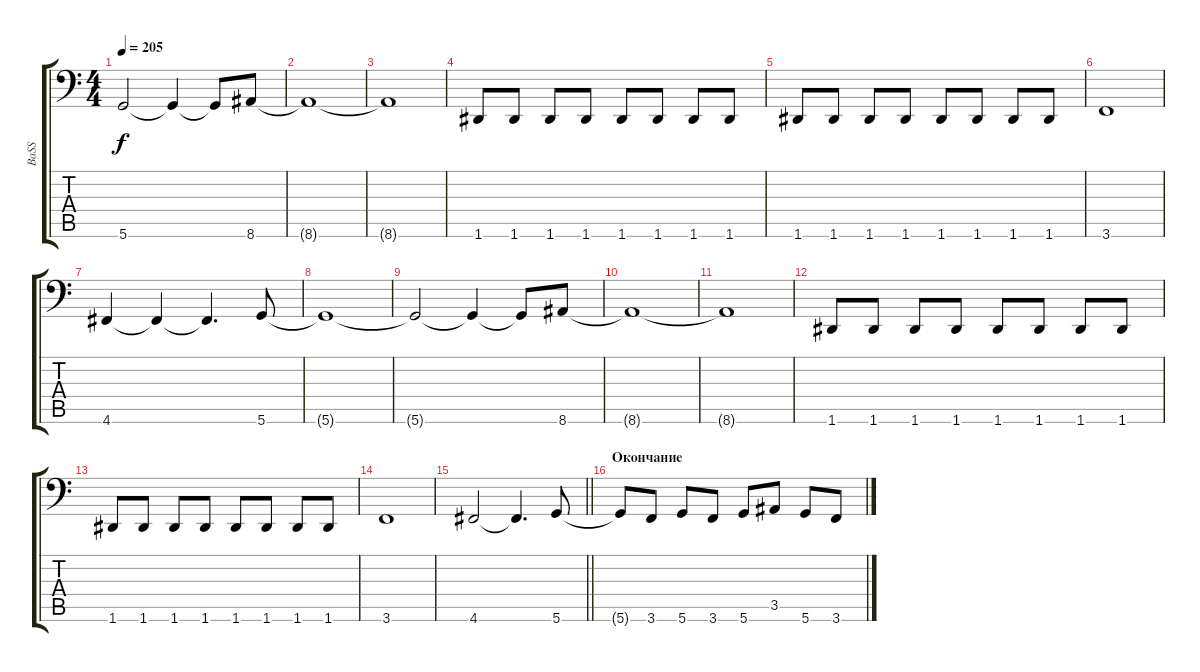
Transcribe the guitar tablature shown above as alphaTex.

\track ("BaSS" "BaSS") {instrument electricbassfinger}
\staff {score tabs}
\tuning (D3 A2 F2 C2 G1 D1) {hide}
\ts (4 4)
\tempo 205
\clef f4
\ks c
5.6{t}.2{dy f} 5.6{t}.4 5.6{t}.8 8.6.8 |
8.6{t}.1 |
8.6{t}.1 |
1.6.8 1.6.8 1.6.8 1.6.8 1.6.8 1.6.8 1.6.8 1.6.8 |
1.6.8 1.6.8 1.6.8 1.6.8 1.6.8 1.6.8 1.6.8 1.6.8 |
3.6.1 |
4.6.4 4.6{t}.4 4.6{t}.4{d} 5.6.8 |
5.6{t}.1 |
5.6{t}.2 5.6{t}.4 5.6{t}.8 8.6.8 |
8.6{t}.1 |
8.6{t}.1 |
1.6.8 1.6.8 1.6.8 1.6.8 1.6.8 1.6.8 1.6.8 1.6.8 |
1.6.8 1.6.8 1.6.8 1.6.8 1.6.8 1.6.8 1.6.8 1.6.8 |
3.6.1 |
\barLineRight lightlight
4.6.2 4.6{t}.4{d} 5.6.8 |
\section ("" "Окончание")
5.6{t}.8 3.6.8 5.6.8 3.6.8 5.6.8 3.5.8 5.6.8 3.6.8
